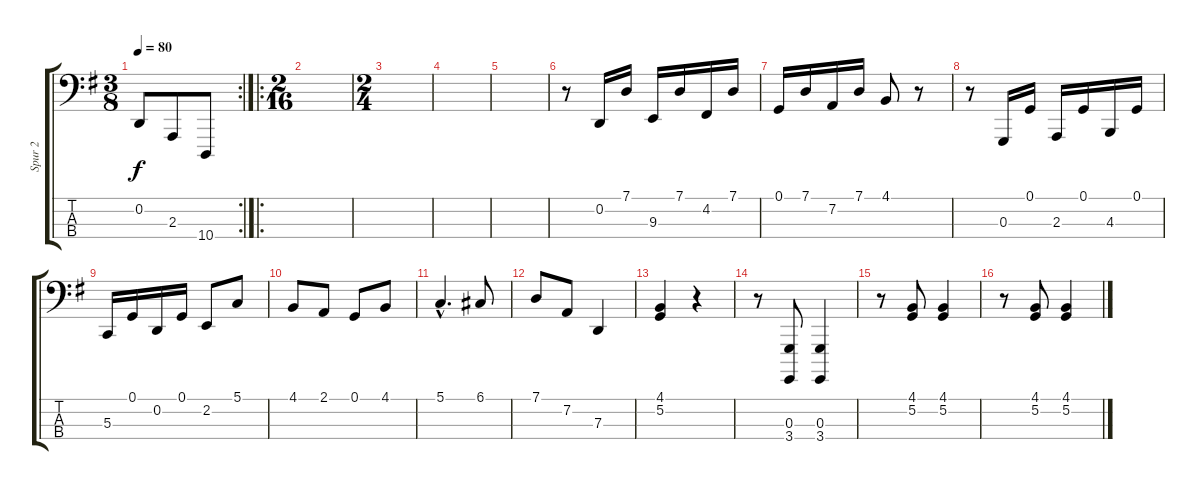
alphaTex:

\track ("Spur 2" "Spur 2") {instrument acousticgrandpiano}
\staff {score tabs}
\tuning (G2 D2 G1 E0) {hide}
\rc 2
\ts (3 8)
\tempo 80
\clef f4
\ks g
0.2.8{dy f} 2.3.8 10.4.8 |
\ro
\ts (2 16)
|
\ts (2 4)
|
|
|
r.8 0.2.16 7.1.16 9.3.16 7.1.16 4.2.16 7.1.16 |
0.1.16 7.1.16 7.2.16 7.1.16 4.1.8 r.8 |
r.8 0.3.16 0.1.16 2.3.16 0.1.16 4.3.16 0.1.16 |
5.3.16 0.1.16 0.2.16 0.1.16 2.2.8 5.1.8 |
4.1.8 2.1.8 0.1.8 4.1.8 |
5.1{hac}.4{d} 6.1.8 |
7.1.8 7.2.8 7.3.4 |
(4.1 5.2).4 r.4 |
r.8 (0.3 3.4).8 (0.3 3.4).4 |
r.8 (4.1 5.2).8 (4.1 5.2).4 |
r.8 (4.1 5.2).8 (4.1 5.2).4
